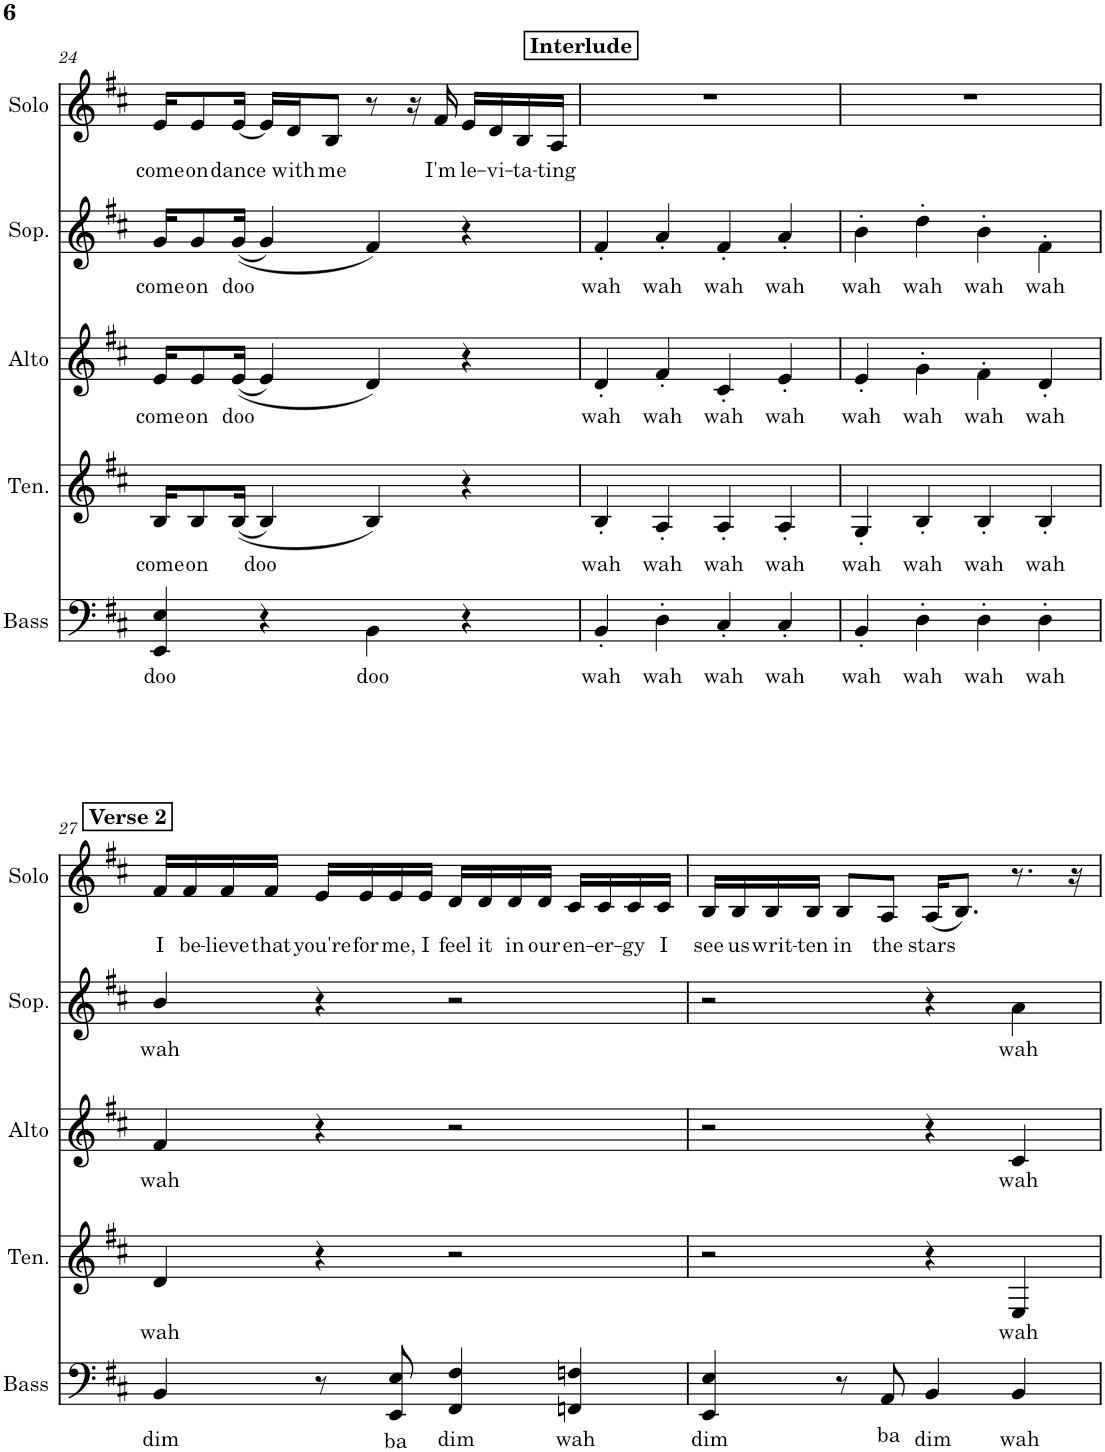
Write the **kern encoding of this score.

**kern	**text	**kern	**text	**kern	**text	**kern	**text	**kern	**text
*part5	*part5	*part4	*part4	*part3	*part3	*part2	*part2	*part1	*part1
*staff5	*staff5	*staff4	*staff4	*staff3	*staff3	*staff2	*staff2	*staff1	*staff1
*I"Bass	*	*I"Tenor	*	*I"Alto	*	*I"Soprano	*	*I"Solo	*
*I'Bass	*	*I'Ten.	*	*I'Alto	*	*I'Sop.	*	*I'Solo	*
!!LO:PB:g=z
*clefF4	*	*clefG2	*	*clefG2	*	*clefG2	*	*clefG2	*
*k[f#c#]	*	*k[f#c#]	*	*k[f#c#]	*	*k[f#c#]	*	*k[f#c#]	*
*M4/4	*	*M4/4	*	*M4/4	*	*M4/4	*	*M4/4	*
=24	=24	=24	=24	=24	=24	=24	=24	=24	=24
!	!LO:LY:b	!	!LO:LY:b	!	!LO:LY:b	!	!LO:LY:b	!	!LO:LY:b
4EE/ 4E/	doo	16B/KL	come	16e/KL	come	16g/KL	come	16e/KL	come
!	!	!	!LO:LY:b	!	!LO:LY:b	!	!LO:LY:b	!	!LO:LY:b
.	.	8B/	on	8e/	on	8g/	on	8e/	on
!	!	!	!LO:LY:b	!	!LO:LY:b	!	!LO:LY:b	!	!LO:LY:b
.	.	((16B/Jk	doo	((16e/Jk	doo	((16g/Jk	doo	[16e/Jk	dance
4r	.	4B/)	.	4e/)	.	4g/)	.	16e/LL]	.
!	!	!	!	!	!	!	!	!	!LO:LY:b
.	.	.	.	.	.	.	.	16d/J	with
!	!	!	!	!	!	!	!	!	!LO:LY:b
.	.	.	.	.	.	.	.	8B/J	me
!	!LO:LY:b	!	!	!	!	!	!	!	!
4BB\	doo	4B/)	.	4d/)	.	4f#/)	.	8r	.
.	.	.	.	.	.	.	.	16r	.
!	!	!	!	!	!	!	!	!	!LO:LY:b
.	.	.	.	.	.	.	.	16f#/	I'm
!	!	!	!	!	!	!	!	!	!LO:LY:b
4r	.	4r	.	4r	.	4r	.	16e/LL	le-
!	!	!	!	!	!	!	!	!	!LO:LY:b
.	.	.	.	.	.	.	.	16d/	-vi-
!	!	!	!	!	!	!	!	!	!LO:LY:b
.	.	.	.	.	.	.	.	16B/	-ta-
!	!	!	!	!	!	!	!	!	!LO:LY:b
.	.	.	.	.	.	.	.	16A/JJ	-ting
!!LO:REH:place=s1:a:B:cj:t=Interlude
=25	=25	=25	=25	=25	=25	=25	=25	=25	=25
!	!LO:LY:b	!	!LO:LY:b	!	!LO:LY:b	!	!LO:LY:b	!	!
4BB'/	wah	4B'/	wah	4d'/	wah	4f#'/	wah	1r	.
!	!LO:LY:b	!	!LO:LY:b	!	!LO:LY:b	!	!LO:LY:b	!	!
4D'\	wah	4A'/	wah	4f#'/	wah	4a'/	wah	.	.
!	!LO:LY:b	!	!LO:LY:b	!	!LO:LY:b	!	!LO:LY:b	!	!
4C#'/	wah	4A'/	wah	4c#'/	wah	4f#'/	wah	.	.
!	!LO:LY:b	!	!LO:LY:b	!	!LO:LY:b	!	!LO:LY:b	!	!
4C#'/	wah	4A'/	wah	4e'/	wah	4a'/	wah	.	.
=26	=26	=26	=26	=26	=26	=26	=26	=26	=26
!	!LO:LY:b	!	!LO:LY:b	!	!LO:LY:b	!	!LO:LY:b	!	!
4BB'/	wah	4G'/	wah	4e'/	wah	4b'\	wah	1r	.
!	!LO:LY:b	!	!LO:LY:b	!	!LO:LY:b	!	!LO:LY:b	!	!
4D'\	wah	4B'/	wah	4g'\	wah	4dd'\	wah	.	.
!	!LO:LY:b	!	!LO:LY:b	!	!LO:LY:b	!	!LO:LY:b	!	!
4D'\	wah	4B'/	wah	4f#'\	wah	4b'\	wah	.	.
!	!LO:LY:b	!	!LO:LY:b	!	!LO:LY:b	!	!LO:LY:b	!	!
4D'\	wah	4B'/	wah	4d'/	wah	4f#'\	wah	.	.
!!LO:LB:g=z
!!LO:REH:place=s1:a:B:cj:t=Verse 2
=27	=27	=27	=27	=27	=27	=27	=27	=27	=27
!	!LO:LY:b	!	!LO:LY:b	!	!LO:LY:b	!	!LO:LY:b	!	!LO:LY:b
4BB/	dim	4d/	wah	4f#/	wah	4b/	wah	16f#/LL	I
!	!	!	!	!	!	!	!	!	!LO:LY:b
.	.	.	.	.	.	.	.	16f#/	be-
!	!	!	!	!	!	!	!	!	!LO:LY:b
.	.	.	.	.	.	.	.	16f#/	-lieve
!	!	!	!	!	!	!	!	!	!LO:LY:b
.	.	.	.	.	.	.	.	16f#/JJ	that
!	!	!	!	!	!	!	!	!	!LO:LY:b
8r	.	4r	.	4r	.	4r	.	16e/LL	you're
!	!	!	!	!	!	!	!	!	!LO:LY:b
.	.	.	.	.	.	.	.	16e/	for
!	!LO:LY:b	!	!	!	!	!	!	!	!LO:LY:b
8EE/ 8E/	ba	.	.	.	.	.	.	16e/	me,
!	!	!	!	!	!	!	!	!	!LO:LY:b
.	.	.	.	.	.	.	.	16e/JJ	I
!	!LO:LY:b	!	!	!	!	!	!	!	!LO:LY:b
4FF#/ 4F#/	dim	2r	.	2r	.	2r	.	16d/LL	feel
!	!	!	!	!	!	!	!	!	!LO:LY:b
.	.	.	.	.	.	.	.	16d/	it
!	!	!	!	!	!	!	!	!	!LO:LY:b
.	.	.	.	.	.	.	.	16d/	in
!	!	!	!	!	!	!	!	!	!LO:LY:b
.	.	.	.	.	.	.	.	16d/JJ	our
!	!LO:LY:b	!	!	!	!	!	!	!	!LO:LY:b
4FFn/ 4Fn/	wah	.	.	.	.	.	.	16c#/LL	en-
!	!	!	!	!	!	!	!	!	!LO:LY:b
.	.	.	.	.	.	.	.	16c#/	-er-
!	!	!	!	!	!	!	!	!	!LO:LY:b
.	.	.	.	.	.	.	.	16c#/	-gy
!	!	!	!	!	!	!	!	!	!LO:LY:b
.	.	.	.	.	.	.	.	16c#/JJ	I
=28	=28	=28	=28	=28	=28	=28	=28	=28	=28
!	!LO:LY:b	!	!	!	!	!	!	!	!LO:LY:b
4EE/ 4E/	dim	2r	.	2r	.	2r	.	16B/LL	see
!	!	!	!	!	!	!	!	!	!LO:LY:b
.	.	.	.	.	.	.	.	16B/	us
!	!	!	!	!	!	!	!	!	!LO:LY:b
.	.	.	.	.	.	.	.	16B/	writ-
!	!	!	!	!	!	!	!	!	!LO:LY:b
.	.	.	.	.	.	.	.	16B/JJ	-ten
!	!	!	!	!	!	!	!	!	!LO:LY:b
8r	.	.	.	.	.	.	.	8B/L	in
!	!LO:LY:b	!	!	!	!	!	!	!	!LO:LY:b
8AA/	ba	.	.	.	.	.	.	8A/J	the
!	!LO:LY:b	!	!	!	!	!	!	!	!LO:LY:b
4BB/	dim	4r	.	4r	.	4r	.	(<16A/KL	stars
.	.	.	.	.	.	.	.	8.B/J)	.
!	!LO:LY:b	!	!LO:LY:b	!	!LO:LY:b	!	!LO:LY:b	!	!
4BB/	wah	4E/	wah	4c#/	wah	4a\	wah	8.r	.
.	.	.	.	.	.	.	.	16r	.
=	=	=	=	=	=	=	=	=	=
*-	*-	*-	*-	*-	*-	*-	*-	*-	*-
